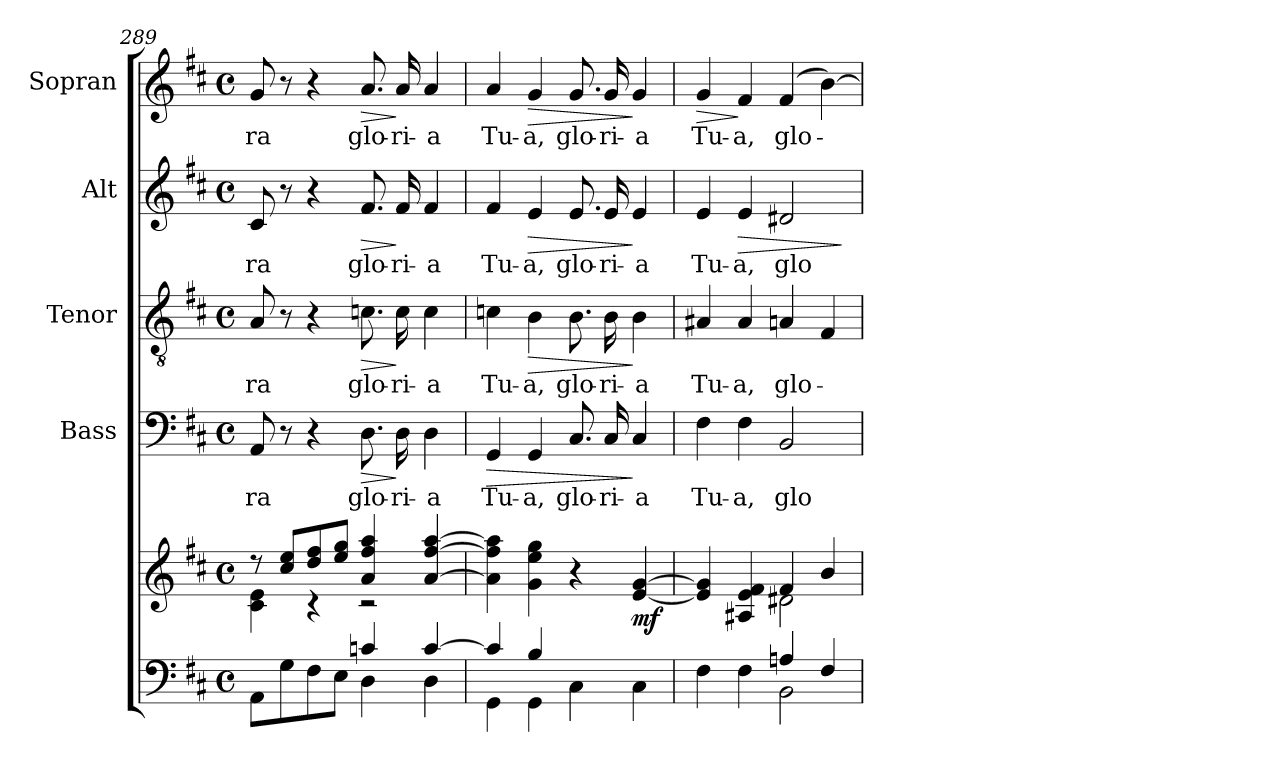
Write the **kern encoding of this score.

**kern	**kern	**dynam	**kern	**text	**dynam	**kern	**text	**dynam	**kern	**text	**dynam	**kern	**text	**dynam
*part5	*part5	*part5	*part4	*part4	*part4	*part3	*part3	*part3	*part2	*part2	*part2	*part1	*part1	*part1
*staff6	*staff5	*staff5/6	*staff4	*staff4	*staff4	*staff3	*staff3	*staff3	*staff2	*staff2	*staff2	*staff1	*staff1	*staff1
*	*	*	*I"Bass	*	*	*I"Tenor	*	*	*I"Alt	*	*	*I"Sopran	*	*
*	*	*	*I'B.	*	*	*I'T.	*	*	*I'A.	*	*	*I'S.	*	*
!!LO:LB:g=z
*clefF4	*clefG2	*	*clefF4	*	*	*clefGv2	*	*	*clefG2	*	*	*clefG2	*	*
*k[f#c#]	*k[f#c#]	*	*k[f#c#]	*	*	*k[f#c#]	*	*	*k[f#c#]	*	*	*k[f#c#]	*	*
*D:	*D:	*	*D:	*	*	*D:	*	*	*D:	*	*	*D:	*	*
*M4/4	*M4/4	*	*M4/4	*	*	*M4/4	*	*	*M4/4	*	*	*M4/4	*	*
*met(c)	*met(c)	*	*met(c)	*	*	*met(c)	*	*	*met(c)	*	*	*met(c)	*	*
=289	=289	=289	=289	=289	=289	=289	=289	=289	=289	=289	=289	=289	=289	=289
*^	*^	*	*	*	*	*	*	*	*	*	*	*	*	*
!	!	!	!	!	!	!LO:LY:b	!	!	!LO:LY:b	!	!	!LO:LY:b	!	!	!LO:LY:b	!
2ryy	8AA\L	8rdd	4c#\ 4e\	.	8AA/	-ra	.	8A/	-ra	.	8c#/	-ra	.	8g/	-ra	.
.	8G\	8cc#/ 8ee/L	.	.	8r	.	.	8r	.	.	8r	.	.	8r	.	.
.	8F#\	8dd/ 8ff#/	4rc	.	4r	.	.	4r	.	.	4r	.	.	4r	.	.
.	8E\J	8ee/ 8gg/J	.	.	.	.	.	.	.	.	.	.	.	.	.	.
!	!	!	!	!	!	!LO:LY:b	!LO:HP:b	!	!LO:LY:b	!LO:HP:b	!	!LO:LY:b	!LO:HP:b	!	!LO:LY:b	!LO:HP:b
4cn/	4D\	4a/ 4ff#/ 4aa/	2rc	.	8.D\	glo-	>	8.cn\	glo-	>	8.f#/	glo-	>	8.a/	glo-	>
!	!	!	!	!	!	!LO:LY:b	!	!	!LO:LY:b	!	!	!LO:LY:b	!	!	!LO:LY:b	!
.	.	.	.	.	16D\	-ri-	]	16c\	-ri-	]	16f#/	-ri-	]	16a/	-ri-	]
!	!	!	!	!	!	!LO:LY:b	!	!	!LO:LY:b	!	!	!LO:LY:b	!	!	!LO:LY:b	!
[>4c/	4D\	[<4a/ [>4ff#/ [>4aa/	.	.	4D\	-a	.	4c\	-a	.	4f#/	-a	.	4a/	-a	.
*	*	*v	*v	*	*	*	*	*	*	*	*	*	*	*	*	*
=290	=290	=290	=290	=290	=290	=290	=290	=290	=290	=290	=290	=290	=290	=290	=290
!	!	!	!	!	!LO:LY:b	!LO:HP:b	!	!LO:LY:b	!	!	!LO:LY:b	!	!	!LO:LY:b	!
4c/]	4GG\	4a\] 4ff#\] 4aa\]	.	4GG/	Tu-	>	4cn\	Tu-	.	4f#/	Tu-	.	4a/	Tu-	.
!	!	!	!	!	!LO:LY:b	!	!	!LO:LY:b	!LO:HP:b	!	!LO:LY:b	!LO:HP:b	!	!LO:LY:b	!LO:HP:b
4B/	4GG\	4g\ 4ee\ 4gg\	.	4GG/	-a,	.	4B\	-a,	>	4e/	-a,	>	4g/	-a,	>
!	!	!	!	!	!LO:LY:b	!	!	!LO:LY:b	!	!	!LO:LY:b	!	!	!LO:LY:b	!
2ryy	4C#\	4r	.	8.C#/	glo-	.	8.B\	glo-	.	8.e/	glo-	.	8.g/	glo-	.
!	!	!	!	!	!LO:LY:b	!	!	!LO:LY:b	!	!	!LO:LY:b	!	!	!LO:LY:b	!
.	.	.	.	16C#/	-ri-	.	16B\	-ri-	.	16e/	-ri-	.	16g/	-ri-	.
!	!	!	!LO:DY:b	!	!LO:LY:b	!	!	!LO:LY:b	!	!	!LO:LY:b	!	!	!LO:LY:b	!
.	4C#\	[4e/ [4g/	mf	4C#/	-a	]	4B\	-a	]	4e/	-a	]	4g/	-a	]
=291	=291	=291	=291	=291	=291	=291	=291	=291	=291	=291	=291	=291	=291	=291	=291
*	*	*^	*	*	*	*	*	*	*	*	*	*	*	*	*
!	!	!	!	!	!	!LO:LY:b	!	!	!LO:LY:b	!	!	!LO:LY:b	!	!	!LO:LY:b	!LO:HP:b
2ryy	4F#\	4e/] 4g/]	2ryy	.	4F#\	Tu-	.	4A#X/	Tu-	.	4e/	Tu-	.	4g/	Tu-	>
!	!	!	!	!	!	!LO:LY:b	!	!	!LO:LY:b	!	!	!LO:LY:b	!LO:HP:b	!	!LO:LY:b	!
.	4F#\	4A#X/ 4e/ 4f#/	.	.	4F#\	-a,	.	4A#/	-a,	.	4e/	-a,	>	4f#/	-a,	]
!	!	!	!	!	!	!LO:LY:b	!	!	!LO:LY:b	!	!	!LO:LY:b	!	!	!LO:LY:b	!
4An/	2BB\	4f#/	2d#X\	.	2BB/	glo-	.	4An/	glo-	.	2d#X/	glo-	.	(4f#/	glo-	.
4F#/	.	4b/	.	.	.	.	.	4F#/	.	.	.	.	.	[4b\)	.	.
*v	*v	*	*	*	*	*	*	*	*	*	*	*	*	*	*	*
*	*v	*v	*	*	*	*	*	*	*	*	*	*	*	*	*
.	.	.	.	.	.	.	.	.	.	.	]	.	.	.
=	=	=	=	=	=	=	=	=	=	=	=	=	=	=
*-	*-	*-	*-	*-	*-	*-	*-	*-	*-	*-	*-	*-	*-	*-
